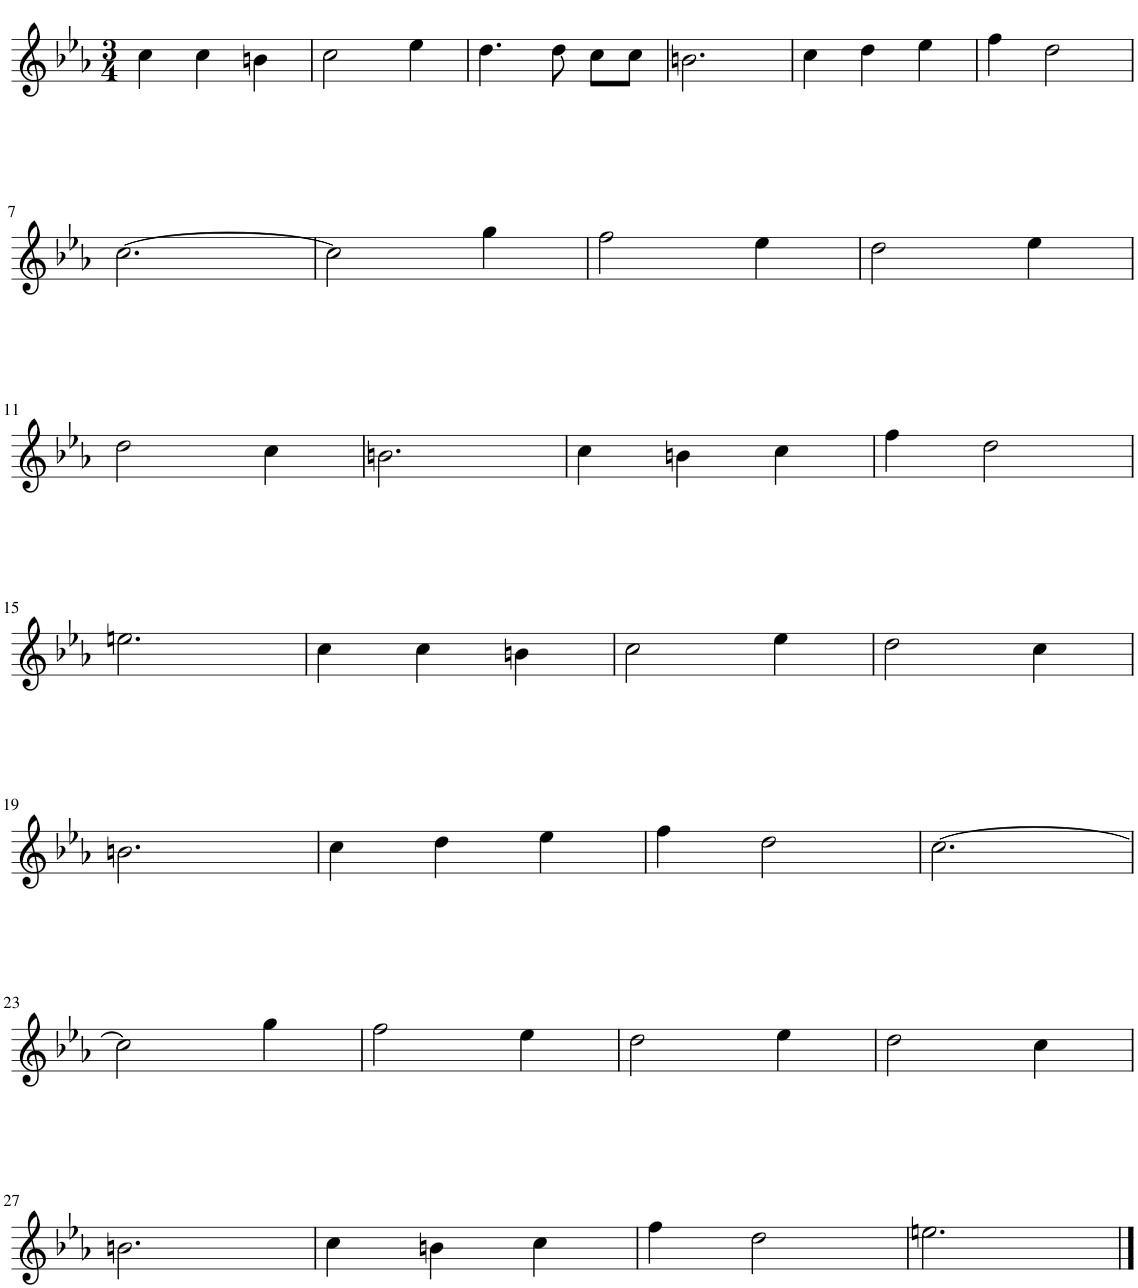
**kern
*part1
*staff1
*I"Flute, Flute
*clefG2
*k[b-e-a-]
*M3/4
=1
4cc\
4cc\
4bn\
=2
2cc\
4ee-\
=3
4.dd\
8dd\
8cc\L
8cc\J
=4
2.bn\
=5
4cc\
4dd\
4ee-\
=6
4ff\
2dd\
!!LO:LB:g=z
=7
[2.cc\
=8
2cc\]
4gg\
=9
2ff\
4ee-\
=10
2dd\
4ee-\
!!LO:LB:g=z
=11
2dd\
4cc\
=12
2.bn\
=13
4cc\
4bn\
4cc\
=14
4ff\
2dd\
!!LO:LB:g=z
=15
2.een\
=16
4cc\
4cc\
4bn\
=17
2cc\
4ee-\
=18
2dd\
4cc\
!!LO:LB:g=z
=19
2.bn\
=20
4cc\
4dd\
4ee-\
=21
4ff\
2dd\
=22
[2.cc\
!!LO:LB:g=z
=23
2cc\]
4gg\
=24
2ff\
4ee-\
=25
2dd\
4ee-\
=26
2dd\
4cc\
!!LO:LB:g=z
=27
2.bn\
=28
4cc\
4bn\
4cc\
=29
4ff\
2dd\
=30
2.een\
==
*-
